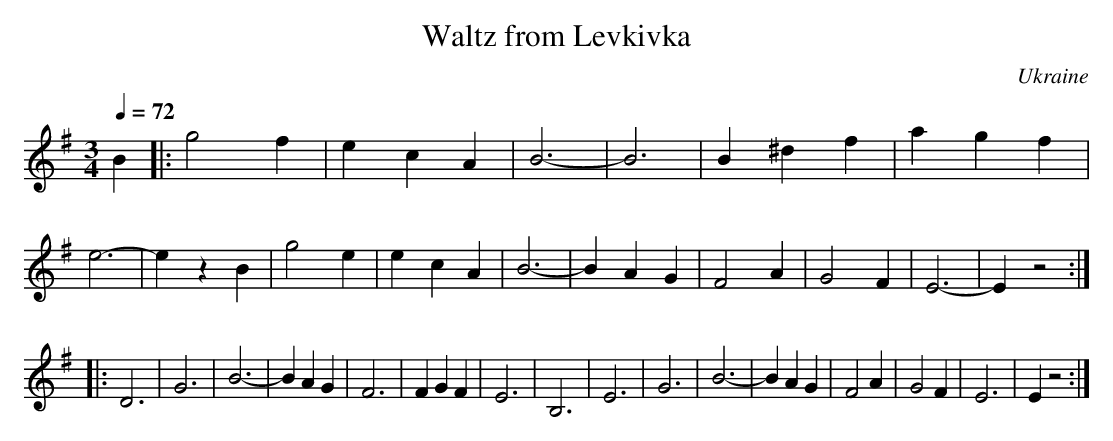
X:1
T:Waltz from Levkivka
L:1/4
M:3/4
O:Ukraine
Q:72
K:E min
B |: \
g2 f | e c A | B3-|B3 | B ^d f | \
a g f | e3- | e z B | g2 e | \
e c A | B3- | B A G | F2 A | \
G2 F | E3-|E z2 :|
|: D3 | G3 | B3- | B A G | \
F3 | F G F | E3 | B,3 | \
E3 | G3 | B3-| B A G | \
F2 A | G2 F | E3 | E z2 :|
